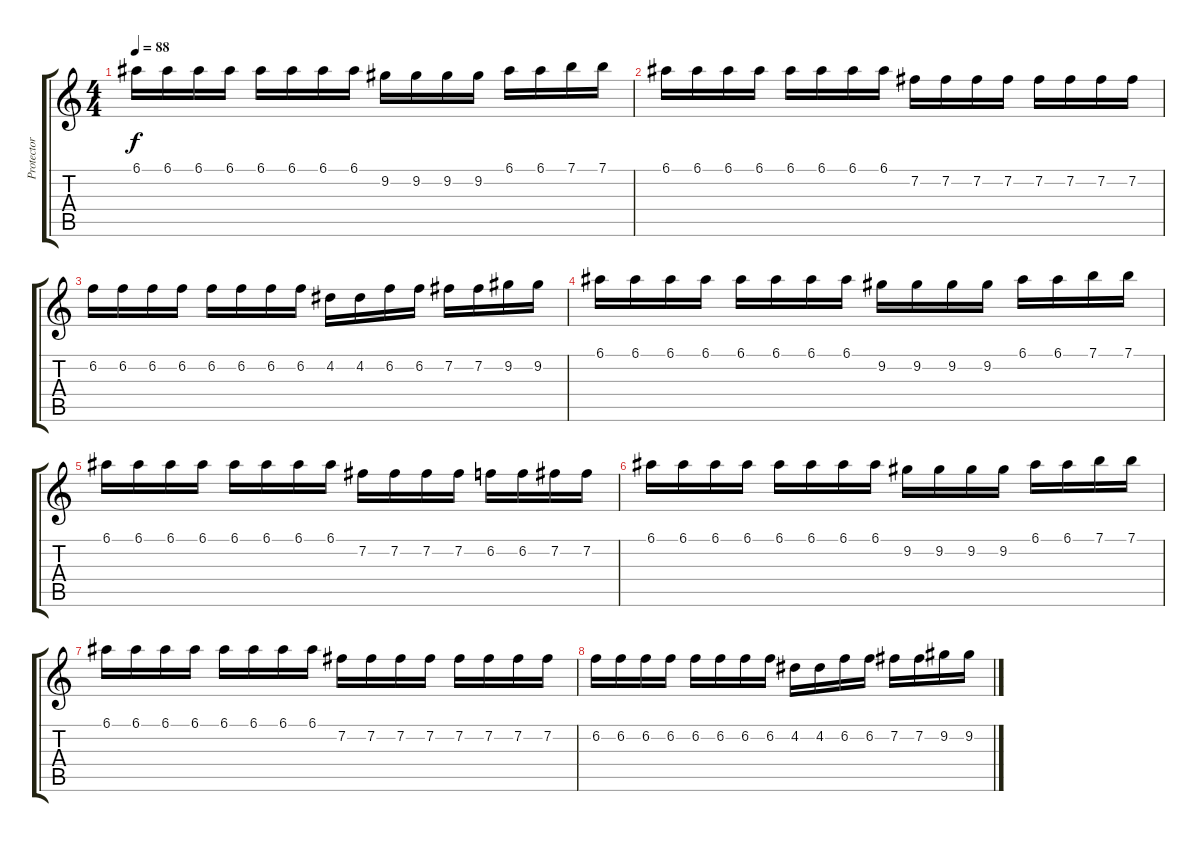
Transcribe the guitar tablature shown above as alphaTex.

\track ("Protector (Lead Guitar)" "Protector ") {instrument distortionguitar}
\staff {score tabs}
\tuning (E4 B3 G3 D3 A2 E2) {hide}
\ts (4 4)
\tempo 88
\clef g2
\ks c
6.1.16{dy f} 6.1.16 6.1.16 6.1.16 6.1.16 6.1.16 6.1.16 6.1.16 9.2.16 9.2.16 9.2.16 9.2.16 6.1.16 6.1.16 7.1.16 7.1.16 |
6.1.16 6.1.16 6.1.16 6.1.16 6.1.16 6.1.16 6.1.16 6.1.16 7.2.16 7.2.16 7.2.16 7.2.16 7.2.16 7.2.16 7.2.16 7.2.16 |
6.2.16 6.2.16 6.2.16 6.2.16 6.2.16 6.2.16 6.2.16 6.2.16 4.2.16 4.2.16 6.2.16 6.2.16 7.2.16 7.2.16 9.2.16 9.2.16 |
6.1.16 6.1.16 6.1.16 6.1.16 6.1.16 6.1.16 6.1.16 6.1.16 9.2.16 9.2.16 9.2.16 9.2.16 6.1.16 6.1.16 7.1.16 7.1.16 |
6.1.16 6.1.16 6.1.16 6.1.16 6.1.16 6.1.16 6.1.16 6.1.16 7.2.16 7.2.16 7.2.16 7.2.16 6.2.16 6.2.16 7.2.16 7.2.16 |
6.1.16 6.1.16 6.1.16 6.1.16 6.1.16 6.1.16 6.1.16 6.1.16 9.2.16 9.2.16 9.2.16 9.2.16 6.1.16 6.1.16 7.1.16 7.1.16 |
6.1.16 6.1.16 6.1.16 6.1.16 6.1.16 6.1.16 6.1.16 6.1.16 7.2.16 7.2.16 7.2.16 7.2.16 7.2.16 7.2.16 7.2.16 7.2.16 |
6.2.16 6.2.16 6.2.16 6.2.16 6.2.16 6.2.16 6.2.16 6.2.16 4.2.16 4.2.16 6.2.16 6.2.16 7.2.16 7.2.16 9.2.16 9.2.16
